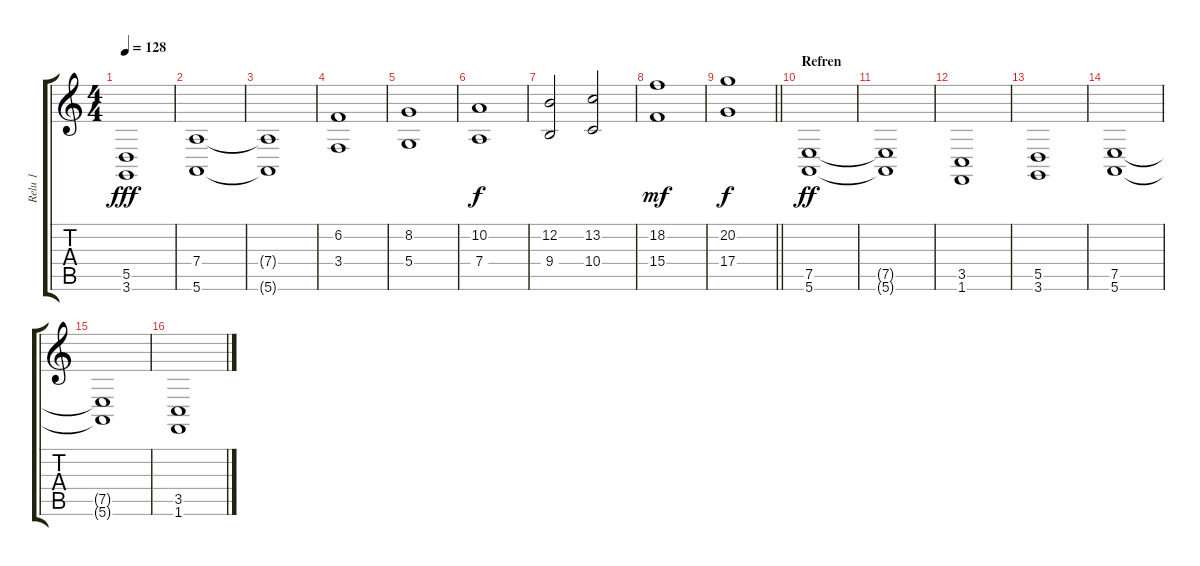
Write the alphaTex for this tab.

\track ("Relu 1" "Relu 1") {instrument stringensemble1}
\staff {score tabs}
\tuning (E4 B3 G3 D3 A2 E2) {hide}
\ts (4 4)
\tempo 128
\clef g2
\ks c
(5.5 3.6).1{dy fff} |
(7.4 5.6).1 |
(7.4{t} 5.6{t}).1 |
(6.2 3.4).1 |
(8.2 5.4).1 |
(10.2 7.4).1{dy f} |
(12.2 9.4).2 (13.2 10.4).2 |
(18.2 15.4).1{dy mf} |
\barLineRight lightlight
(20.2 17.4).1{dy f} |
\section ("" "Refren")
(7.5 5.6).1{dy ff} |
(7.5{t} 5.6{t}).1 |
(3.5 1.6).1 |
(5.5 3.6).1 |
(7.5 5.6).1 |
(7.5{t} 5.6{t}).1 |
(3.5 1.6).1
